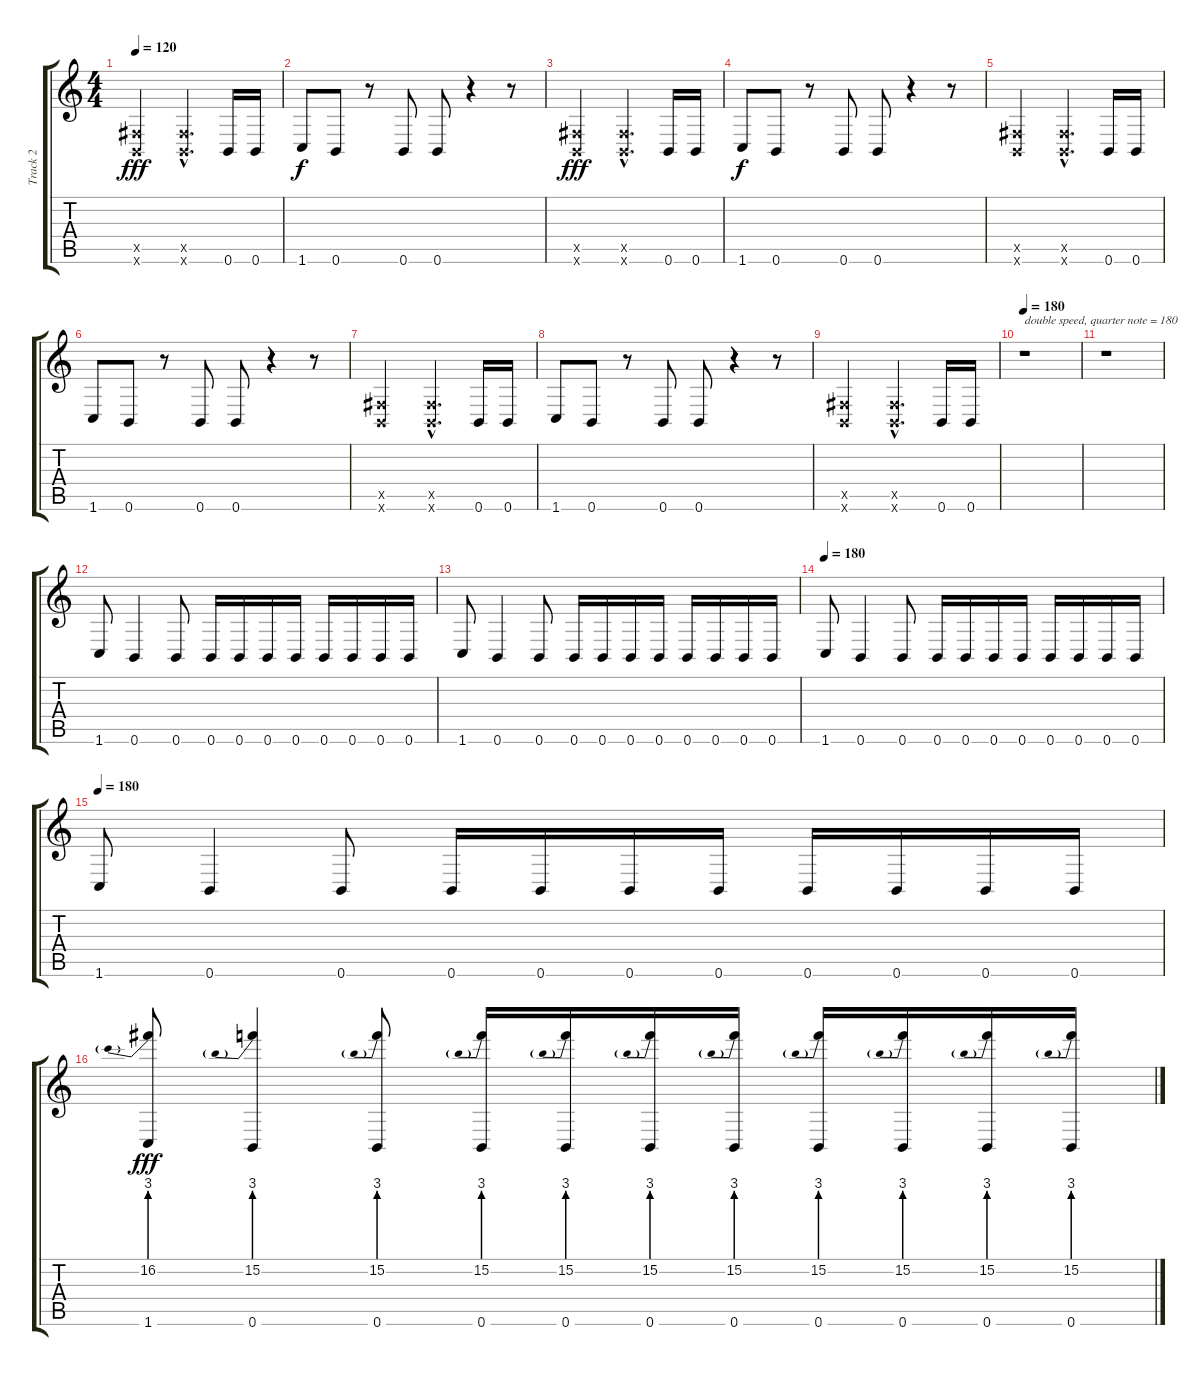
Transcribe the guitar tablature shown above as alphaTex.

\track ("Track 2" "Track 2") {instrument overdrivenguitar}
\staff {score tabs}
\tuning (Db4 Ab3 E3 B2 Gb2 B1) {hide}
\ts (4 4)
\tempo 120
\clef g2
\ks c
(0.5{x} 0.6{x}).2{dy fff instrument overdrivenguitar} (0.5{hac x} 0.6{hac x}).4{d} 0.6.16 0.6.16 |
1.6.8{dy f} 0.6.8 r.8 0.6.8 0.6.8 r.4 r.8 |
(0.5{x} 0.6{x}).2{dy fff} (0.5{hac x} 0.6{hac x}).4{d} 0.6.16 0.6.16 |
1.6.8{dy f} 0.6.8 r.8 0.6.8 0.6.8 r.4 r.8 |
(0.5{x} 0.6{x}).2 (0.5{hac x} 0.6{hac x}).4{d} 0.6.16 0.6.16 |
1.6.8 0.6.8 r.8 0.6.8 0.6.8 r.4 r.8 |
(0.5{x} 0.6{x}).2 (0.5{hac x} 0.6{hac x}).4{d} 0.6.16 0.6.16 |
1.6.8 0.6.8 r.8 0.6.8 0.6.8 r.4 r.8 |
(0.5{x} 0.6{x}).2 (0.5{hac x} 0.6{hac x}).4{d} 0.6.16 0.6.16 |
\tempo 180
r.1{txt "double speed, quarter note = 180"} |
r.1 |
1.6.8 0.6.4 0.6.8 0.6.16 0.6.16 0.6.16 0.6.16 0.6.16 0.6.16 0.6.16 0.6.16 |
1.6.8 0.6.4 0.6.8 0.6.16 0.6.16 0.6.16 0.6.16 0.6.16 0.6.16 0.6.16 0.6.16 |
\tempo 180
1.6.8 0.6.4 0.6.8 0.6.16 0.6.16 0.6.16 0.6.16 0.6.16 0.6.16 0.6.16 0.6.16 |
\tempo 180
1.6.8 0.6.4 0.6.8 0.6.16 0.6.16 0.6.16 0.6.16 0.6.16 0.6.16 0.6.16 0.6.16 |
(16.2{be (prebend 0 12 60 12)} 1.6).8{dy fff} (15.2{be (prebend 0 12 60 12)} 0.6).4 (15.2{be (prebend 0 12 60 12)} 0.6).8 (15.2{be (prebend 0 12 60 12)} 0.6).16 (15.2{be (prebend 0 12 60 12)} 0.6).16 (15.2{be (prebend 0 12 60 12)} 0.6).16 (15.2{be (prebend 0 12 60 12)} 0.6).16 (15.2{be (prebend 0 12 60 12)} 0.6).16 (15.2{be (prebend 0 12 60 12)} 0.6).16 (15.2{be (prebend 0 12 60 12)} 0.6).16 (15.2{be (prebend 0 12 60 12)} 0.6).16
